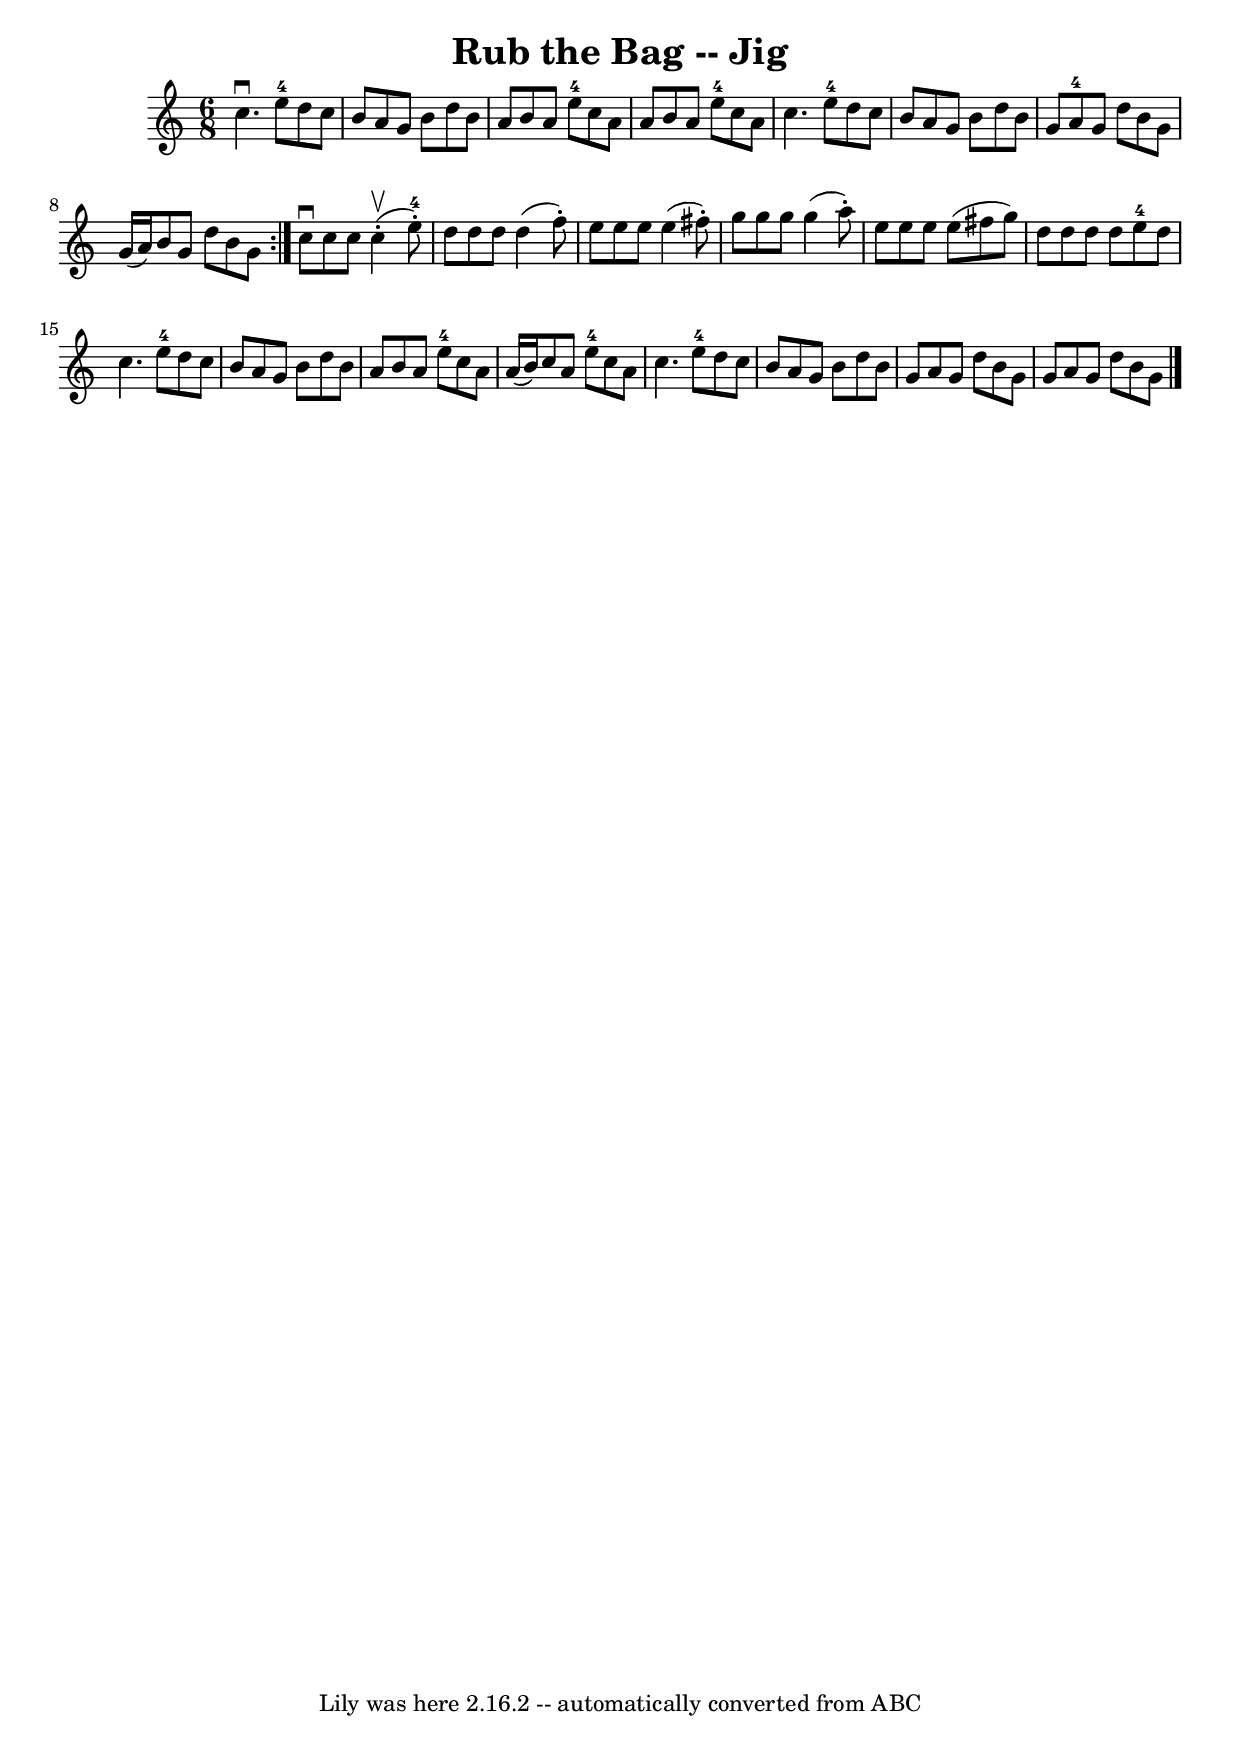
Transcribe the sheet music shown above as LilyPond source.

\version "2.16.2"
\include "Mammoth.ily"
\header {
	%% book = "Ryan's Mammoth Collection"
	crossRefNumber = "1"
	footnotes = "\\\\There are 14 bars in the last part (two missing?)"
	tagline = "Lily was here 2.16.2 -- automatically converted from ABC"
	title = "Rub the Bag -- Jig"
}
voicedefault =  {


\repeat volta 2 {
\time 6/8 
\key a \minor c''4.^\downbow e''8-4 d''8 c''8  
|
 b'8 a'8 g'8 b'8 d''8 b'8  |
 a'8 b'8    
a'8 e''8-4 c''8 a'8  |
 a'8 b'8 a'8 e''8-4   
c''8 a'8  |
 c''4. e''8-4 d''8 c''8  |
 b'8   
 a'8 g'8 b'8 d''8 b'8  |
 g'8 a'8-4 g'8 d''8    
b'8 g'8  |
 g'16 (a'16) b'8 g'8 d''8 b'8 g'8  }  
 c''8^\downbow c''8 c''8 c''4^\upbow(-. e''8-4-.) |
 
 d''8 d''8 d''8 d''4 (f''8 -.) |
 e''8 e''8 e''8   
 e''4 (fis''8 -.) |
 g''8 g''8 g''8 g''4 (a''8 -.) 
|
 e''8 e''8 e''8 e''8 (fis''8 g''8) |
   
d''8 d''8 d''8 d''8 e''8-4 d''8  |
 c''4. e''8 
-4 d''8 c''8  |
 b'8 a'8 g'8 b'8 d''8 b'8  
|
 a'8 b'8 a'8 e''8-4 c''8 a'8  |
 a'16 (
 b'16) c''8 a'8 e''8-4 c''8 a'8  |
 c''4.      
e''8-4 d''8 c''8  |
 b'8 a'8 g'8 b'8 d''8 b'8  
|
 g'8 a'8 g'8 d''8 b'8 g'8  |
 g'8 a'8    
g'8 d''8 b'8 g'8  \bar "|."   
}

\score{
    <<

	\context Staff="default"
	{
	    \voicedefault 
	}

    >>
	\layout {
	}
	\midi {}
}
